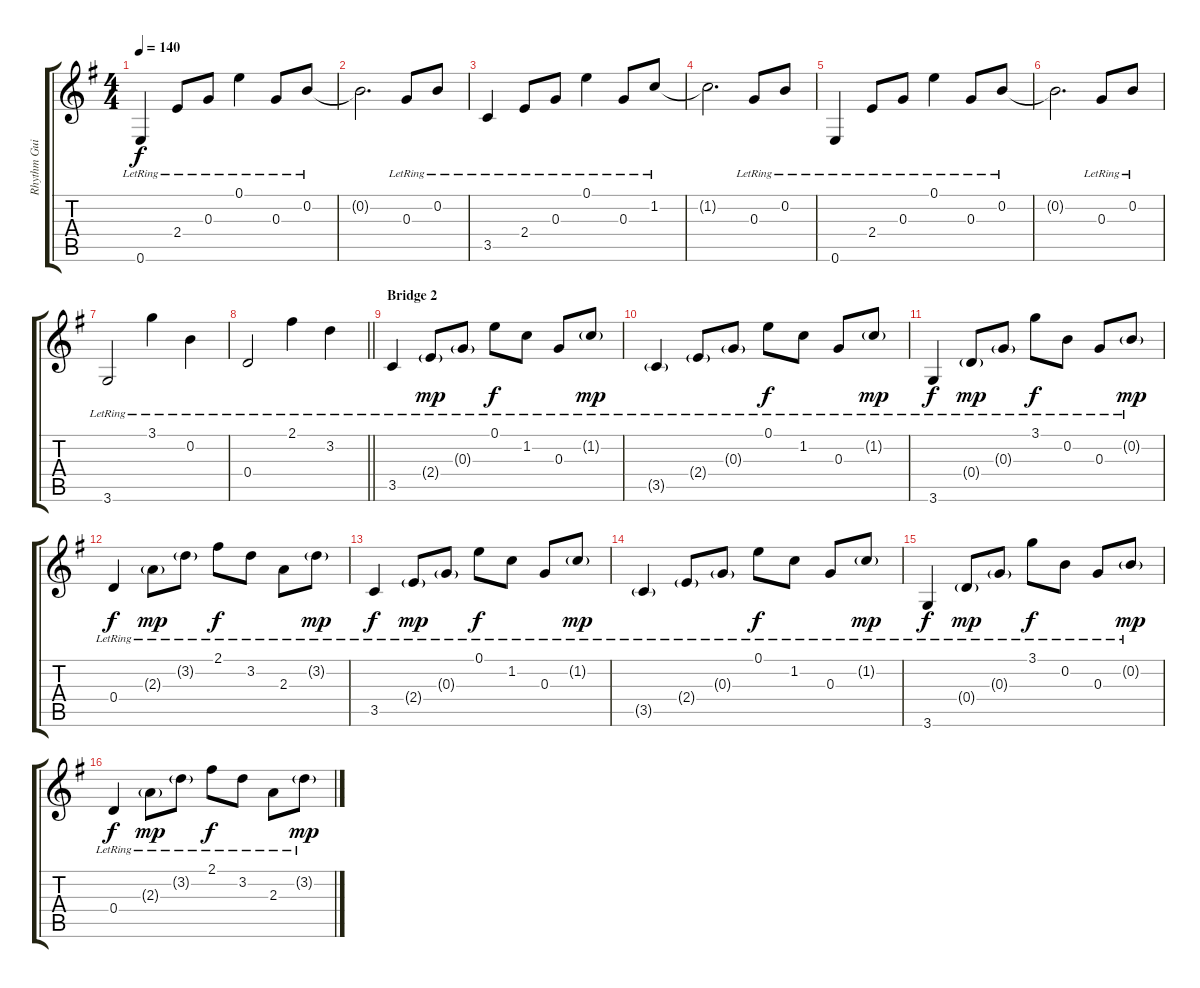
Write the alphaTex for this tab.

\track ("Rhythm Guitar 2: Axel Rudi Pell" "Rhythm Gui") {instrument electricguitarclean}
\staff {score tabs}
\tuning (E4 B3 G3 D3 A2 E2) {hide}
\ts (4 4)
\tempo 140
\clef g2
\ks eminor
0.6{lr}.4{dy f} 2.4{lr}.8 0.3{lr}.8 0.1{lr}.4 0.3{lr}.8 0.2{lr}.8 |
0.2{t}.2{d} 0.3{lr}.8 0.2{lr}.8 |
3.5{lr}.4 2.4{lr}.8 0.3{lr}.8 0.1{lr}.4 0.3{lr}.8 1.2{lr}.8 |
1.2{t}.2{d} 0.3{lr}.8 0.2{lr}.8 |
0.6{lr}.4 2.4{lr}.8 0.3{lr}.8 0.1{lr}.4 0.3{lr}.8 0.2{lr}.8 |
0.2{t}.2{d} 0.3{lr}.8 0.2{lr}.8 |
3.6{lr}.2 3.1{lr}.4 0.2{lr}.4 |
\barLineRight lightlight
0.4{lr}.2 2.1{lr}.4 3.2{lr}.4 |
\section ("" "Bridge 2")
3.5{lr}.4 2.4{g lr}.8{dy mp} 0.3{g lr}.8 0.1{lr}.8{dy f} 1.2{lr}.8 0.3{lr}.8 1.2{g lr}.8{dy mp} |
3.5{g lr}.4 2.4{g lr}.8 0.3{g lr}.8 0.1{lr}.8{dy f} 1.2{lr}.8 0.3{lr}.8 1.2{g lr}.8{dy mp} |
3.6{lr}.4{dy f} 0.4{g lr}.8{dy mp} 0.3{g lr}.8 3.1{lr}.8{dy f} 0.2{lr}.8 0.3{lr}.8 0.2{g lr}.8{dy mp} |
0.4{lr}.4{dy f} 2.3{g lr}.8{dy mp} 3.2{g lr}.8 2.1{lr}.8{dy f} 3.2{lr}.8 2.3{lr}.8 3.2{g lr}.8{dy mp} |
3.5{lr}.4{dy f} 2.4{g lr}.8{dy mp} 0.3{g lr}.8 0.1{lr}.8{dy f} 1.2{lr}.8 0.3{lr}.8 1.2{g lr}.8{dy mp} |
3.5{g lr}.4 2.4{g lr}.8 0.3{g lr}.8 0.1{lr}.8{dy f} 1.2{lr}.8 0.3{lr}.8 1.2{g lr}.8{dy mp} |
3.6{lr}.4{dy f} 0.4{g lr}.8{dy mp} 0.3{g lr}.8 3.1{lr}.8{dy f} 0.2{lr}.8 0.3{lr}.8 0.2{g lr}.8{dy mp} |
0.4{lr}.4{dy f} 2.3{g lr}.8{dy mp} 3.2{g lr}.8 2.1{lr}.8{dy f} 3.2{lr}.8 2.3{lr}.8 3.2{g lr}.8{dy mp}
